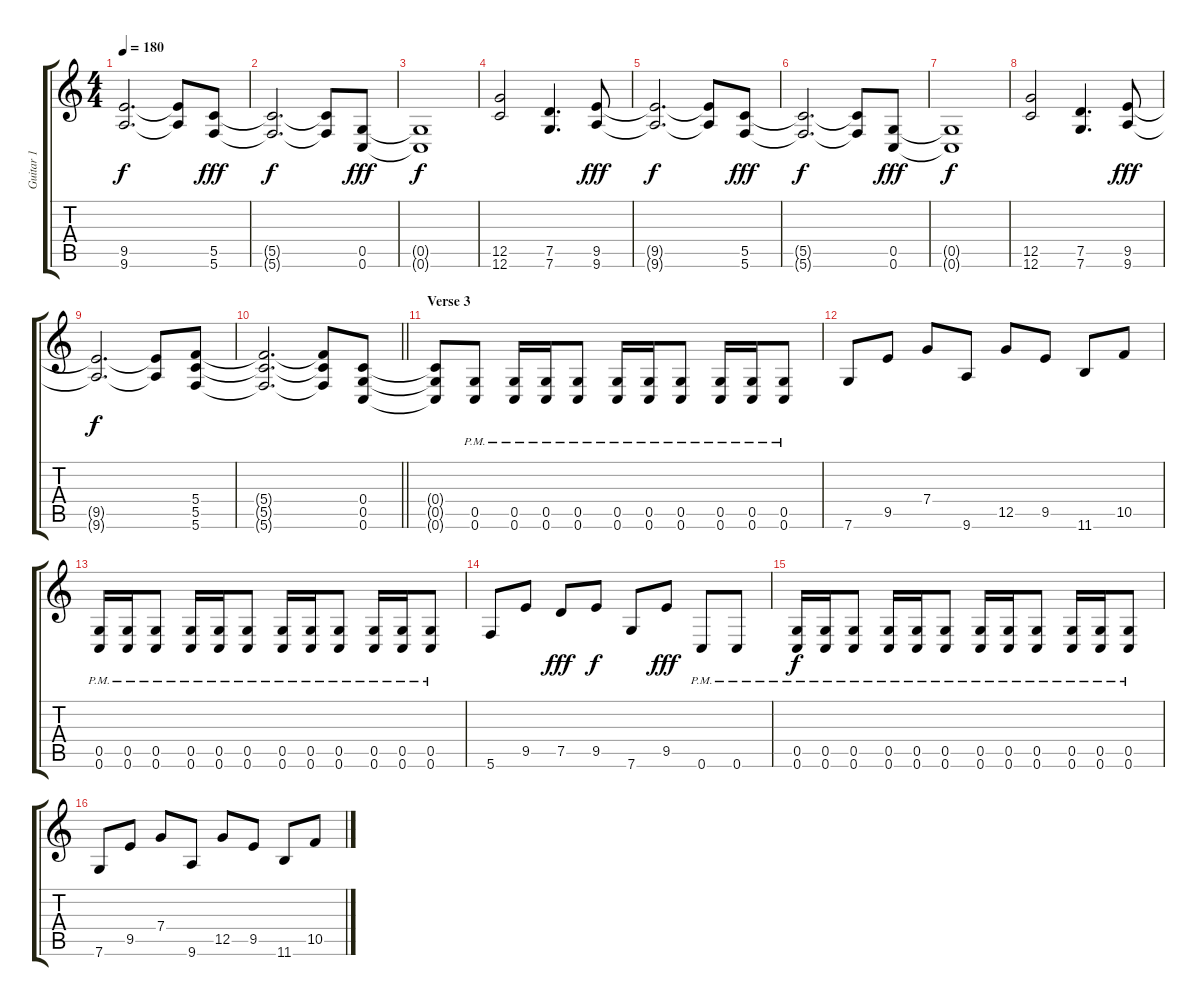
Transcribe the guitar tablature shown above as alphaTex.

\track ("Guitar 1" "Guitar 1") {instrument distortionguitar}
\staff {score tabs}
\tuning (D4 A3 F3 C3 G2 C2) {hide}
\ts (4 4)
\tempo 180
\clef g2
\ks c
(9.5{t} 9.6{t}).2{d dy f} (9.5{t} 9.6{t}).8 (5.5 5.6).8{dy fff} |
(5.5{t} 5.6{t}).2{d dy f} (5.5{t} 5.6{t}).8 (0.5 0.6).8{dy fff} |
(0.5{t} 0.6{t}).1{dy f} |
(12.5 12.6).2 (7.5 7.6).4{d} (9.5 9.6).8{dy fff} |
(9.5{t} 9.6{t}).2{d dy f} (9.5{t} 9.6{t}).8 (5.5 5.6).8{dy fff} |
(5.5{t} 5.6{t}).2{d dy f} (5.5{t} 5.6{t}).8 (0.5 0.6).8{dy fff} |
(0.5{t} 0.6{t}).1{dy f} |
(12.5 12.6).2 (7.5 7.6).4{d} (9.5 9.6).8{dy fff} |
(9.5{t} 9.6{t}).2{d dy f} (9.5{t} 9.6{t}).8 (5.4 5.5 5.6).8 |
\barLineRight lightlight
(5.4{t} 5.5{t} 5.6{t}).2{d} (5.4{t} 5.5{t} 5.6{t}).8 (0.4 0.5 0.6).8 |
\section ("" "Verse 3")
(0.4{t} 0.5{t} 0.6{t}).8 (0.5{pm} 0.6{pm}).8 (0.5{pm} 0.6{pm}).16 (0.5{pm} 0.6{pm}).16 (0.5{pm} 0.6{pm}).8 (0.5{pm} 0.6{pm}).16 (0.5{pm} 0.6{pm}).16 (0.5{pm} 0.6{pm}).8 (0.5{pm} 0.6{pm}).16 (0.5{pm} 0.6{pm}).16 (0.5{pm} 0.6{pm}).8 |
7.6.8 9.5.8 7.4.8 9.6.8 12.5.8 9.5.8 11.6.8 10.5.8 |
(0.5{pm} 0.6{pm}).16 (0.5{pm} 0.6{pm}).16 (0.5{pm} 0.6{pm}).8 (0.5{pm} 0.6{pm}).16 (0.5{pm} 0.6{pm}).16 (0.5{pm} 0.6{pm}).8 (0.5{pm} 0.6{pm}).16 (0.5{pm} 0.6{pm}).16 (0.5{pm} 0.6{pm}).8 (0.5{pm} 0.6{pm}).16 (0.5{pm} 0.6{pm}).16 (0.5{pm} 0.6{pm}).8 |
5.6.8 9.5.8 7.5.8{dy fff} 9.5.8{dy f} 7.6.8 9.5.8{dy fff} 0.6{pm}.8 0.6{pm}.8 |
(0.5{pm} 0.6{pm}).16{dy f} (0.5{pm} 0.6{pm}).16 (0.5{pm} 0.6{pm}).8 (0.5{pm} 0.6{pm}).16 (0.5{pm} 0.6{pm}).16 (0.5{pm} 0.6{pm}).8 (0.5{pm} 0.6{pm}).16 (0.5{pm} 0.6{pm}).16 (0.5{pm} 0.6{pm}).8 (0.5{pm} 0.6{pm}).16 (0.5{pm} 0.6{pm}).16 (0.5{pm} 0.6{pm}).8 |
7.6.8 9.5.8 7.4.8 9.6.8 12.5.8 9.5.8 11.6.8 10.5.8
